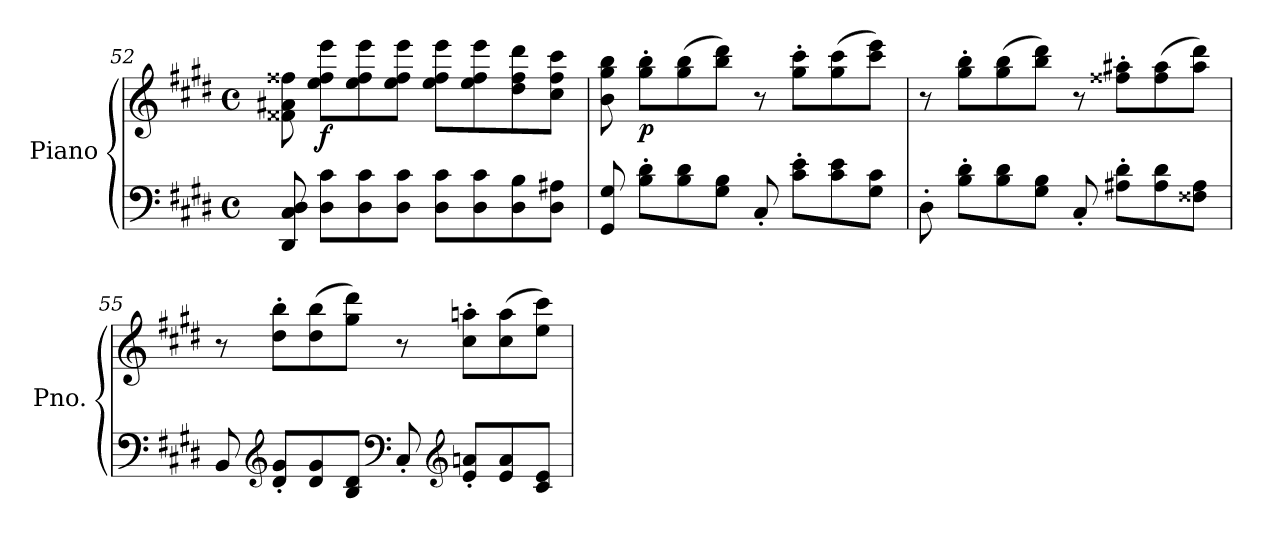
**kern	**kern	**dynam
*part1	*part1	*part1
*staff2	*staff1	*staff1/2
*I"Piano	*	*
*I'Pno.	*	*
*clefF4	*clefG2	*
*k[f#c#g#d#]	*k[f#c#g#d#]	*
*M4/4	*M4/4	*
*met(c)	*met(c)	*
=52	=52	=52
8DD#/ 8C#/ 8D#/	8f##X\ 8a#X\ 8ff##X\	.
!	!	!LO:DY:b
8D#\ 8c#\L	8ee\ 8ff##\ 8eee\L	f
8D#\ 8c#\	8ee\ 8ff##\ 8eee\	.
8D#\ 8c#\J	8ee\ 8ff##\ 8eee\J	.
8D#\ 8c#\L	8ee\ 8ff##\ 8eee\L	.
8D#\ 8c#\	8ee\ 8ff##\ 8eee\	.
8D#\ 8B\	8dd#\ 8ff##\ 8ddd#\	.
8D#\ 8A#X\J	8cc#\ 8ff##\ 8ccc#\J	.
=53	=53	=53
8GG#/ 8G#/	8b\ 8gg#\ 8bb\	.
!	!	!LO:DY:b
8B\' 8d#\'L	8gg#\' 8bb\'L	p
8B\ 8d#\	(>8gg#\ 8bb\	.
8G#\ 8B\J	8bb\ 8ddd#\J)	.
8C#'/	8r	.
8c#\' 8e\'L	8gg#\' 8ccc#\'L	.
8c#\ 8e\	(>8gg#\ 8ccc#\	.
8G#\ 8c#\J	8ccc#\ 8eee\J)	.
!!LO:LB:g=z
=54	=54	=54
8D#'\	8r	.
8B\' 8d#\'L	8gg#\' 8bb\'L	.
8B\ 8d#\	(>8gg#\ 8bb\	.
8G#\ 8B\J	8bb\ 8ddd#\J)	.
8C#'/	8r	.
8A#X\' 8d#\'L	8ff##X\' 8aa#X\'L	.
8A#\ 8d#\	(>8ff##\ 8aa#\	.
8F##X\ 8A#\J	8aa#\ 8ddd#\J)	.
=55	=55	=55
8BB/	8r	.
*clefG2	*	*
8d#/' 8g#/'L	8dd#\' 8bb\'L	.
8d#/ 8g#/	(>8dd#\ 8bb\	.
8B/ 8d#/J	8gg#\ 8ddd#\J)	.
*clefF4	*	*
8C#'/	8r	.
*clefG2	*	*
8e/' 8an/'L	8cc#\' 8aan\'L	.
8e/ 8a/	(>8cc#\ 8aa\	.
8c#/ 8e/J	8ee\ 8ccc#\J)	.
=	=	=
*-	*-	*-
